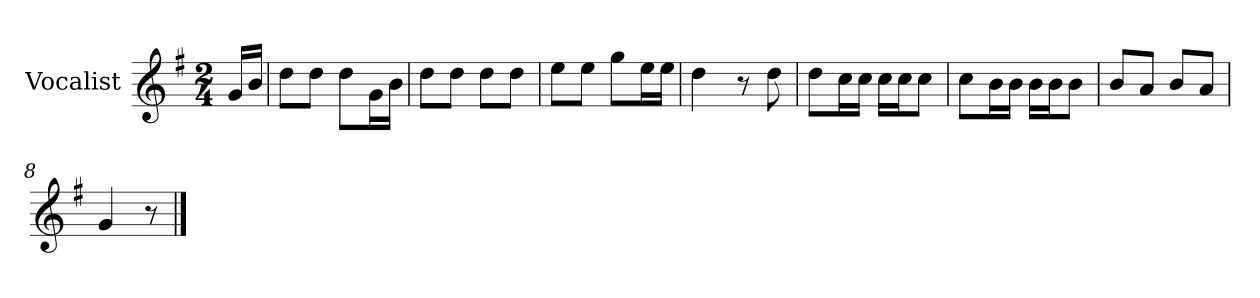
**kern
*part1
*staff1
*I"Vocalist
*k[f#]
*G:
*M2/4
=
16gLL
16bJJ
=1
8ddL
8ddJ
8ddL
16gL
16bJJ
=2
8ddL
8ddJ
8ddL
8ddJ
=3
8eeL
8eeJ
8ggL
16eeL
16eeJJ
=4
4dd
8r
8dd
=5
8ddL
16ccL
16ccJJ
16ccLL
16ccJ
8ccJ
=6
8ccL
16bL
16bJJ
16bLL
16bJ
8bJ
=7
8bL
8aJ
8bL
8aJ
=8
4g
8r
==
*-
